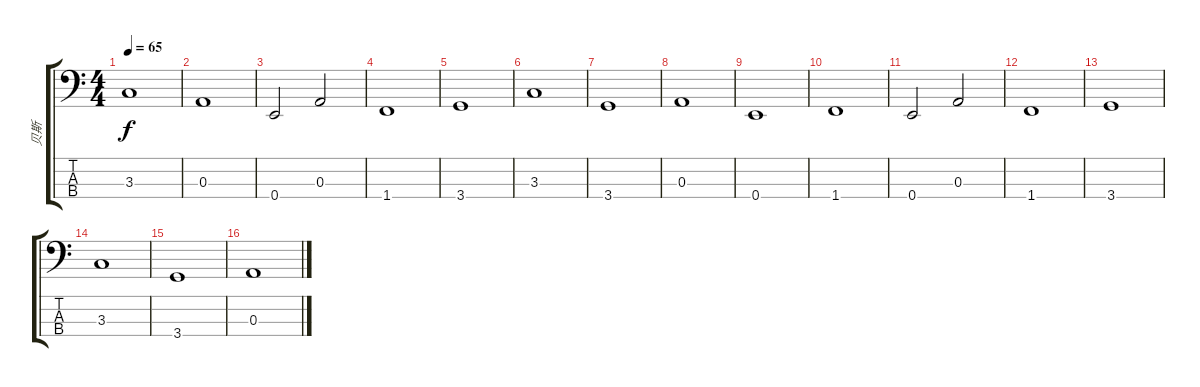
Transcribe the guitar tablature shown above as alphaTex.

\track ("贝斯" "贝斯") {instrument acousticbass}
\staff {score tabs}
\tuning (G2 D2 A1 E1) {hide}
\ts (4 4)
\tempo 65
\clef f4
\ks c
3.3.1{dy f} |
0.3.1 |
0.4.2 0.3.2 |
1.4.1 |
3.4.1 |
3.3.1 |
3.4.1 |
0.3.1 |
0.4.1 |
1.4.1 |
0.4.2 0.3.2 |
1.4.1 |
3.4.1 |
3.3.1 |
3.4.1 |
0.3.1
